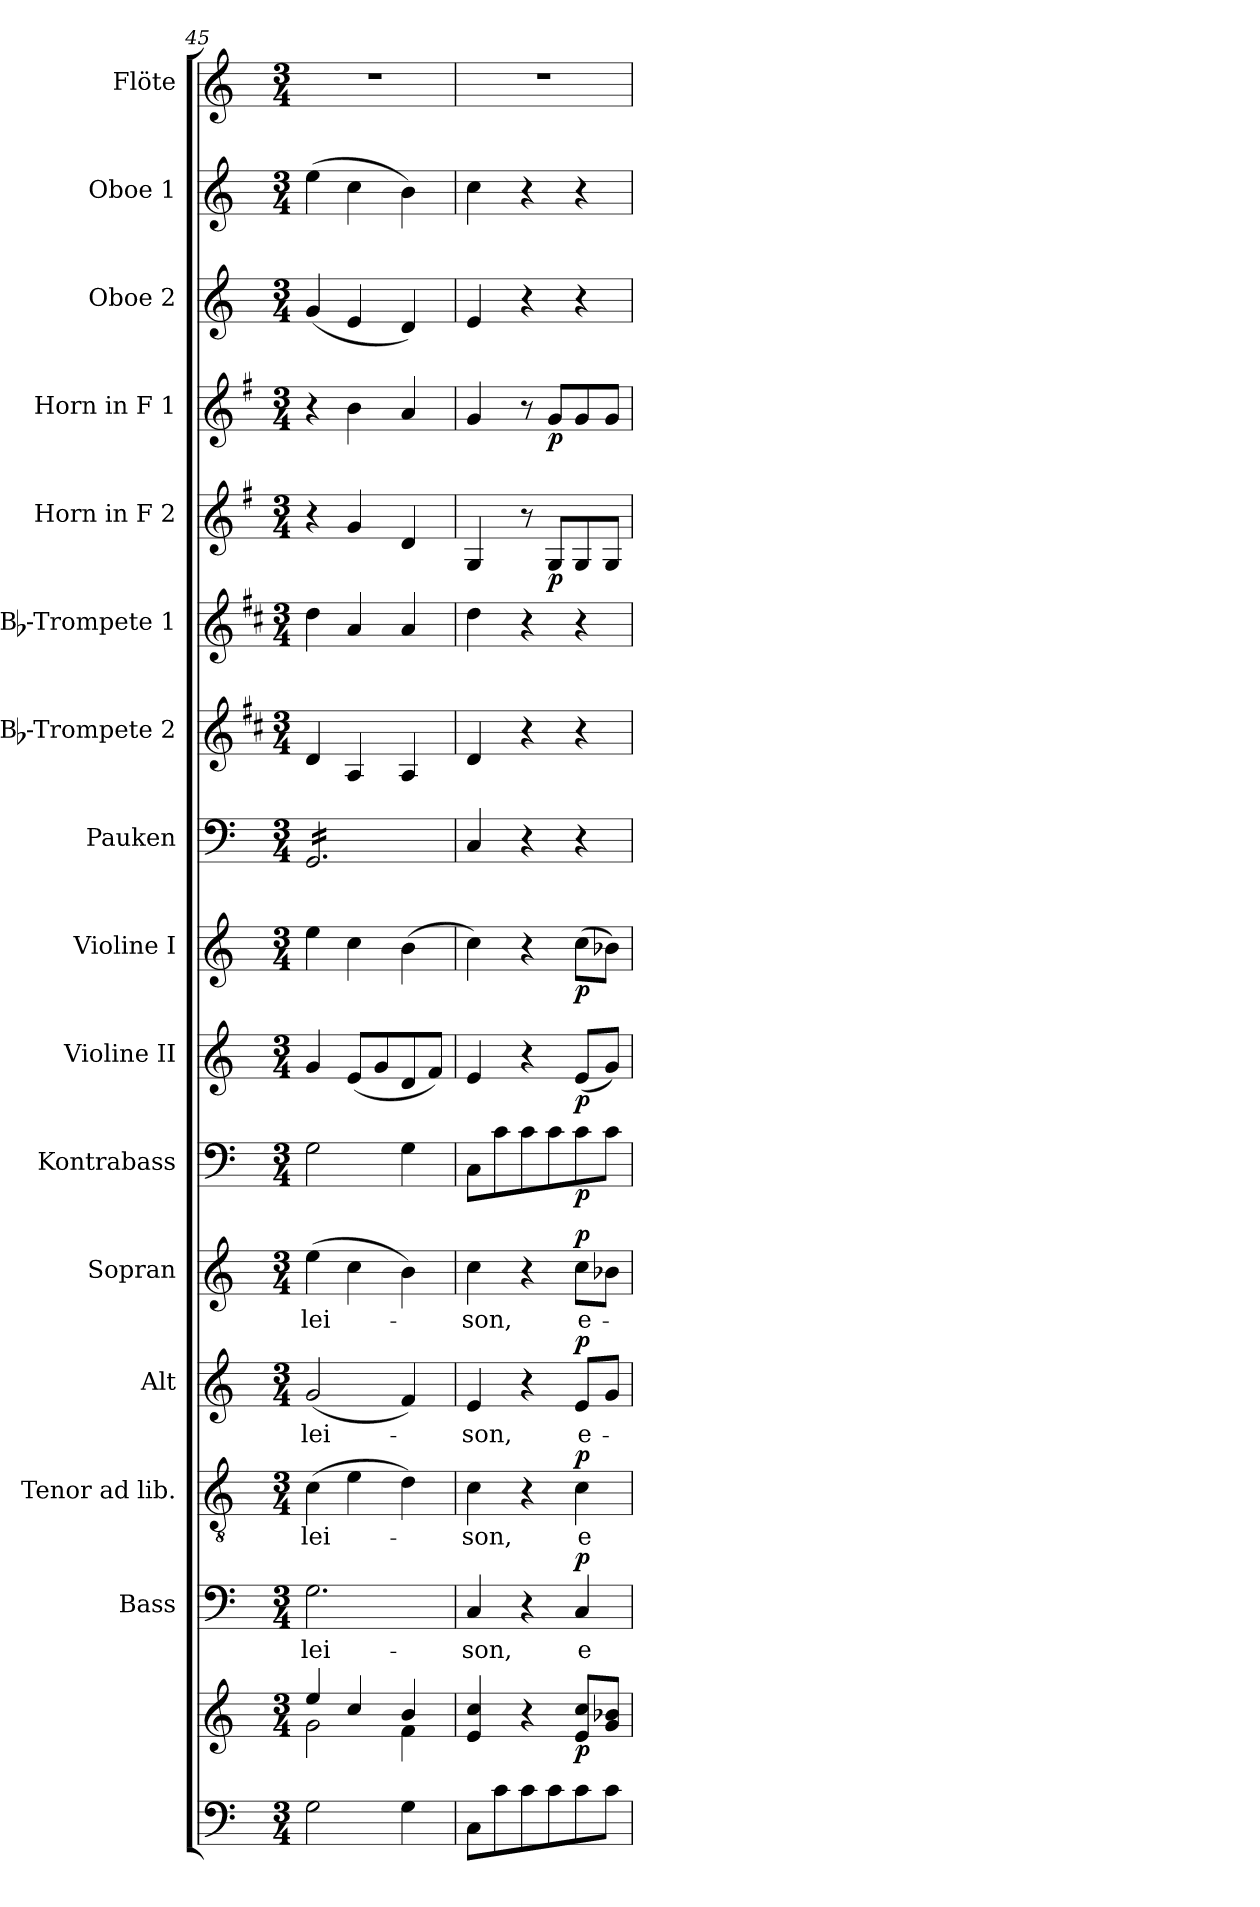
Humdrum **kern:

**kern	**kern	**dynam	**kern	**text	**dynam	**kern	**text	**dynam	**kern	**text	**dynam	**kern	**text	**dynam	**kern	**dynam	**kern	**dynam	**kern	**dynam	**kern	**kern	**kern	**kern	**dynam	**kern	**dynam	**kern	**kern	**kern
*part16	*part16	*part16	*part15	*part15	*part15	*part14	*part14	*part14	*part13	*part13	*part13	*part12	*part12	*part12	*part11	*part11	*part10	*part10	*part9	*part9	*part8	*part7	*part6	*part5	*part5	*part4	*part4	*part3	*part2	*part1
*staff17	*staff16	*staff16/17	*staff15	*staff15	*staff15	*staff14	*staff14	*staff14	*staff13	*staff13	*staff13	*staff12	*staff12	*staff12	*staff11	*staff11	*staff10	*staff10	*staff9	*staff9	*staff8	*staff7	*staff6	*staff5	*staff5	*staff4	*staff4	*staff3	*staff2	*staff1
*	*	*	*I"Bass	*	*	*I"Tenor ad lib.	*	*	*I"Alt	*	*	*I"Sopran	*	*	*I"Kontrabass	*	*I"Violine II	*	*I"Violine I	*	*I"Pauken	*I"Bb-Trompete 2	*I"Bb-Trompete 1	*I"Horn in F 2	*	*I"Horn in F 1	*	*I"Oboe 2	*I"Oboe 1	*I"Flöte
*	*	*	*I'B.	*	*	*I'T.	*	*	*I'A.	*	*	*I'S.	*	*	*I'Kb.	*	*I'Vl. II	*	*I'Vl. I	*	*I'Pk.	*I'Bb Trp. 2	*I'Bb Trp. 1	*	*	*	*	*I'Ob. 2	*I'Ob. 1	*I'Fl.
*clefF4	*clefG2	*	*clefF4	*	*	*clefGv2	*	*	*clefG2	*	*	*clefG2	*	*	*clefF4	*	*clefG2	*	*clefG2	*	*clefF4	*clefG2	*clefG2	*clefG2	*	*clefG2	*	*clefG2	*clefG2	*clefG2
*	*	*	*	*	*	*	*	*	*	*	*	*	*	*	*ITrd7c12	*	*	*	*	*	*	*ITrd1c2	*ITrd1c2	*ITrd4c7	*	*ITrd4c7	*	*	*	*
*k[]	*k[]	*	*k[]	*	*	*k[]	*	*	*k[]	*	*	*k[]	*	*	*k[]	*	*k[]	*	*k[]	*	*k[]	*k[]	*k[]	*k[]	*	*k[]	*	*k[]	*k[]	*k[]
*C:	*C:	*	*C:	*	*	*C:	*	*	*C:	*	*	*C:	*	*	*C:	*	*C:	*	*C:	*	*C:	*C:	*C:	*C:	*	*C:	*	*C:	*C:	*C:
*M3/4	*M3/4	*	*M3/4	*	*	*M3/4	*	*	*M3/4	*	*	*M3/4	*	*	*M3/4	*	*M3/4	*	*M3/4	*	*M3/4	*M3/4	*M3/4	*M3/4	*	*M3/4	*	*M3/4	*M3/4	*M3/4
=45	=45	=45	=45	=45	=45	=45	=45	=45	=45	=45	=45	=45	=45	=45	=45	=45	=45	=45	=45	=45	=45	=45	=45	=45	=45	=45	=45	=45	=45	=45
*	*^	*	*	*	*	*	*	*	*	*	*	*	*	*	*	*	*	*	*	*	*	*	*	*	*	*	*	*	*	*
!	!	!	!	!	!LO:LY:b	!	!	!LO:LY:b	!	!	!LO:LY:b	!	!	!LO:LY:b	!	!	!	!	!	!	!	!	!	!	!	!	!	!	!	!	!
*	*	*	*	*	*	*	*	*	*	*	*	*	*	*	*	*	*	*	*	*	*	*tremolo	*	*	*	*	*	*	*	*	*
2G\	4ee/	2g\	.	2.G\	-lei-	.	(>4c\	-lei-	.	(<2g/	-lei-	.	(>4ee\	-lei-	.	2GG\	.	4g/	.	4ee\	.	16GG/LL	4c/	4cc\	4r	.	4r	.	(<4g/	(>4ee\	2.r
.	.	.	.	.	.	.	.	.	.	.	.	.	.	.	.	.	.	.	.	.	.	16GG/	.	.	.	.	.	.	.	.	.
.	.	.	.	.	.	.	.	.	.	.	.	.	.	.	.	.	.	.	.	.	.	16GG/	.	.	.	.	.	.	.	.	.
.	.	.	.	.	.	.	.	.	.	.	.	.	.	.	.	.	.	.	.	.	.	16GG/	.	.	.	.	.	.	.	.	.
.	4cc/	.	.	.	.	.	4e\	.	.	.	.	.	4cc\	.	.	.	.	(<8e/L	.	4cc\	.	16GG/	4G/	4g/	4c/	.	4e\	.	4e/	4cc\	.
.	.	.	.	.	.	.	.	.	.	.	.	.	.	.	.	.	.	.	.	.	.	16GG/	.	.	.	.	.	.	.	.	.
.	.	.	.	.	.	.	.	.	.	.	.	.	.	.	.	.	.	8g/	.	.	.	16GG/	.	.	.	.	.	.	.	.	.
.	.	.	.	.	.	.	.	.	.	.	.	.	.	.	.	.	.	.	.	.	.	16GG/	.	.	.	.	.	.	.	.	.
4G\	4b/	4f\	.	.	.	.	4d\)	.	.	4f/)	.	.	4b\)	.	.	4GG\	.	8d/	.	(>4b\	.	16GG/	4G/	4g/	4G/	.	4d/	.	4d/)	4b\)	.
.	.	.	.	.	.	.	.	.	.	.	.	.	.	.	.	.	.	.	.	.	.	16GG/	.	.	.	.	.	.	.	.	.
.	.	.	.	.	.	.	.	.	.	.	.	.	.	.	.	.	.	8f/J)	.	.	.	16GG/	.	.	.	.	.	.	.	.	.
.	.	.	.	.	.	.	.	.	.	.	.	.	.	.	.	.	.	.	.	.	.	16GG/JJ	.	.	.	.	.	.	.	.	.
*	*	*	*	*	*	*	*	*	*	*	*	*	*	*	*	*	*	*	*	*	*	*Xtremolo	*	*	*	*	*	*	*	*	*
*	*v	*v	*	*	*	*	*	*	*	*	*	*	*	*	*	*	*	*	*	*	*	*	*	*	*	*	*	*	*	*	*
=46	=46	=46	=46	=46	=46	=46	=46	=46	=46	=46	=46	=46	=46	=46	=46	=46	=46	=46	=46	=46	=46	=46	=46	=46	=46	=46	=46	=46	=46	=46
!	!	!	!	!LO:LY:b	!	!	!LO:LY:b	!	!	!LO:LY:b	!	!	!LO:LY:b	!	!	!	!	!	!	!	!	!	!	!	!	!	!	!	!	!
8C\L	4e/ 4cc/	.	4C/	-son,	.	4c\	-son,	.	4e/	-son,	.	4cc\	-son,	.	8CC\L	.	4e/	.	4cc\)	.	4C/	4c/	4cc\	4C/	.	4c/	.	4e/	4cc\	2.r
8c\	.	.	.	.	.	.	.	.	.	.	.	.	.	.	8C\	.	.	.	.	.	.	.	.	.	.	.	.	.	.	.
8c\	4r	.	4r	.	.	4r	.	.	4r	.	.	4r	.	.	8C\	.	4r	.	4r	.	4r	4r	4r	8r	.	8r	.	4r	4r	.
!	!	!	!	!	!	!	!	!	!	!	!	!	!	!	!	!	!	!	!	!	!	!	!	!	!LO:DY:b	!	!LO:DY:b	!	!	!
8c\	.	.	.	.	.	.	.	.	.	.	.	.	.	.	8C\	.	.	.	.	.	.	.	.	8C/L	p	8c/L	p	.	.	.
!	!	!LO:DY:b	!	!LO:LY:b	!LO:DY:a	!	!LO:LY:b	!LO:DY:a	!	!LO:LY:b	!LO:DY:a	!	!LO:LY:b	!LO:DY:a	!	!LO:DY:b	!	!LO:DY:b	!	!LO:DY:b	!	!	!	!	!	!	!	!	!	!
8c\	8e/ 8cc/L	p	4C/	e-	p	4c\	e-	p	8e/L	e-	p	8cc\L	e-	p	8C\	p	(<8e/L	p	(>8cc\L	p	4r	4r	4r	8C/	.	8c/	.	4r	4r	.
8c\J	8g/ 8b-X/J	.	.	.	.	.	.	.	8g/J	.	.	8b-X\J	.	.	8C\J	.	8g/J)	.	8b-X\J)	.	.	.	.	8C/J	.	8c/J	.	.	.	.
=	=	=	=	=	=	=	=	=	=	=	=	=	=	=	=	=	=	=	=	=	=	=	=	=	=	=	=	=	=	=
*-	*-	*-	*-	*-	*-	*-	*-	*-	*-	*-	*-	*-	*-	*-	*-	*-	*-	*-	*-	*-	*-	*-	*-	*-	*-	*-	*-	*-	*-	*-
